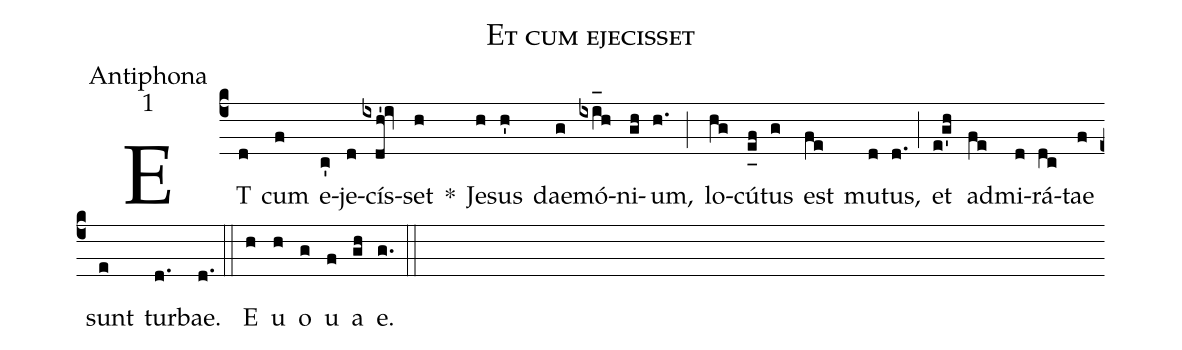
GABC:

name:Et cum ejecisset;
office-part:Antiphona;
mode:1;
%%
(c4) ET(d) cum(f) e(c')je(d)cís(ixdh'!iv)set(h) *() Je(h)sus(h') dae(g)mó(ixi_[oh:h]h)ni(gh)um,(h.) (;) lo(hg)cú(e_[uh:l]f)tus(g) est(fe) mu(d)tus,(d.) (;) et(e!g'h) ad(fe)mi(d)rá(dc)tae(f) sunt(e) tur(d.)bae.(d.) (::) <eu>E(h) u(h) o(g) u(f) a(gh) e.</eu>(g.) (::)
